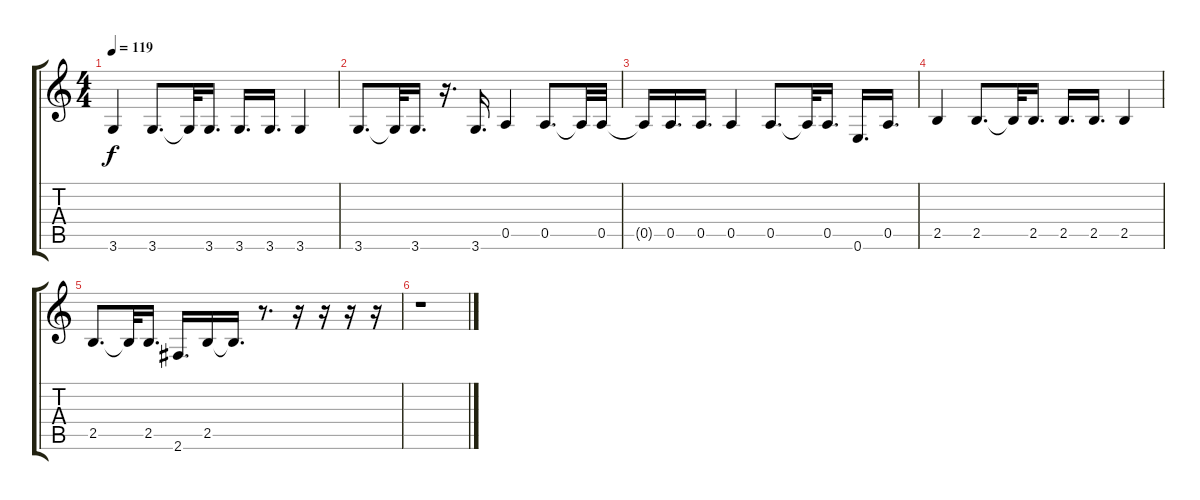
\track "" {instrument fretlessbass}
\staff {score tabs}
\tuning (E4 B3 G3 D3 A2 E2) {hide}
\ts (4 4)
\tempo 119
\clef g2
\ks c
3.6.4{dy f} 3.6.8{d} 3.6{t}.32 3.6.16{d} 3.6.16{d} 3.6.16{d} 3.6.4 |
3.6.8{d} 3.6{t}.32 3.6.16{d} r.16{d} 3.6.16{d} 0.5.4 0.5.8{d} 0.5{t}.32 0.5.32 |
0.5{t}.16 0.5.16{d} 0.5.16{d} 0.5.4 0.5.8{d} 0.5{t}.32 0.5.16{d} 0.6.16{d} 0.5.16{d} |
2.5.4 2.5.8{d} 2.5{t}.32 2.5.16{d} 2.5.16{d} 2.5.16{d} 2.5.4 |
2.5.8{d} 2.5{t}.32 2.5.16{d} 2.6.16{d} 2.5.16 2.5{t}.16{d} r.8{d} r.16 r.16 r.16 r.16 |
r.1
